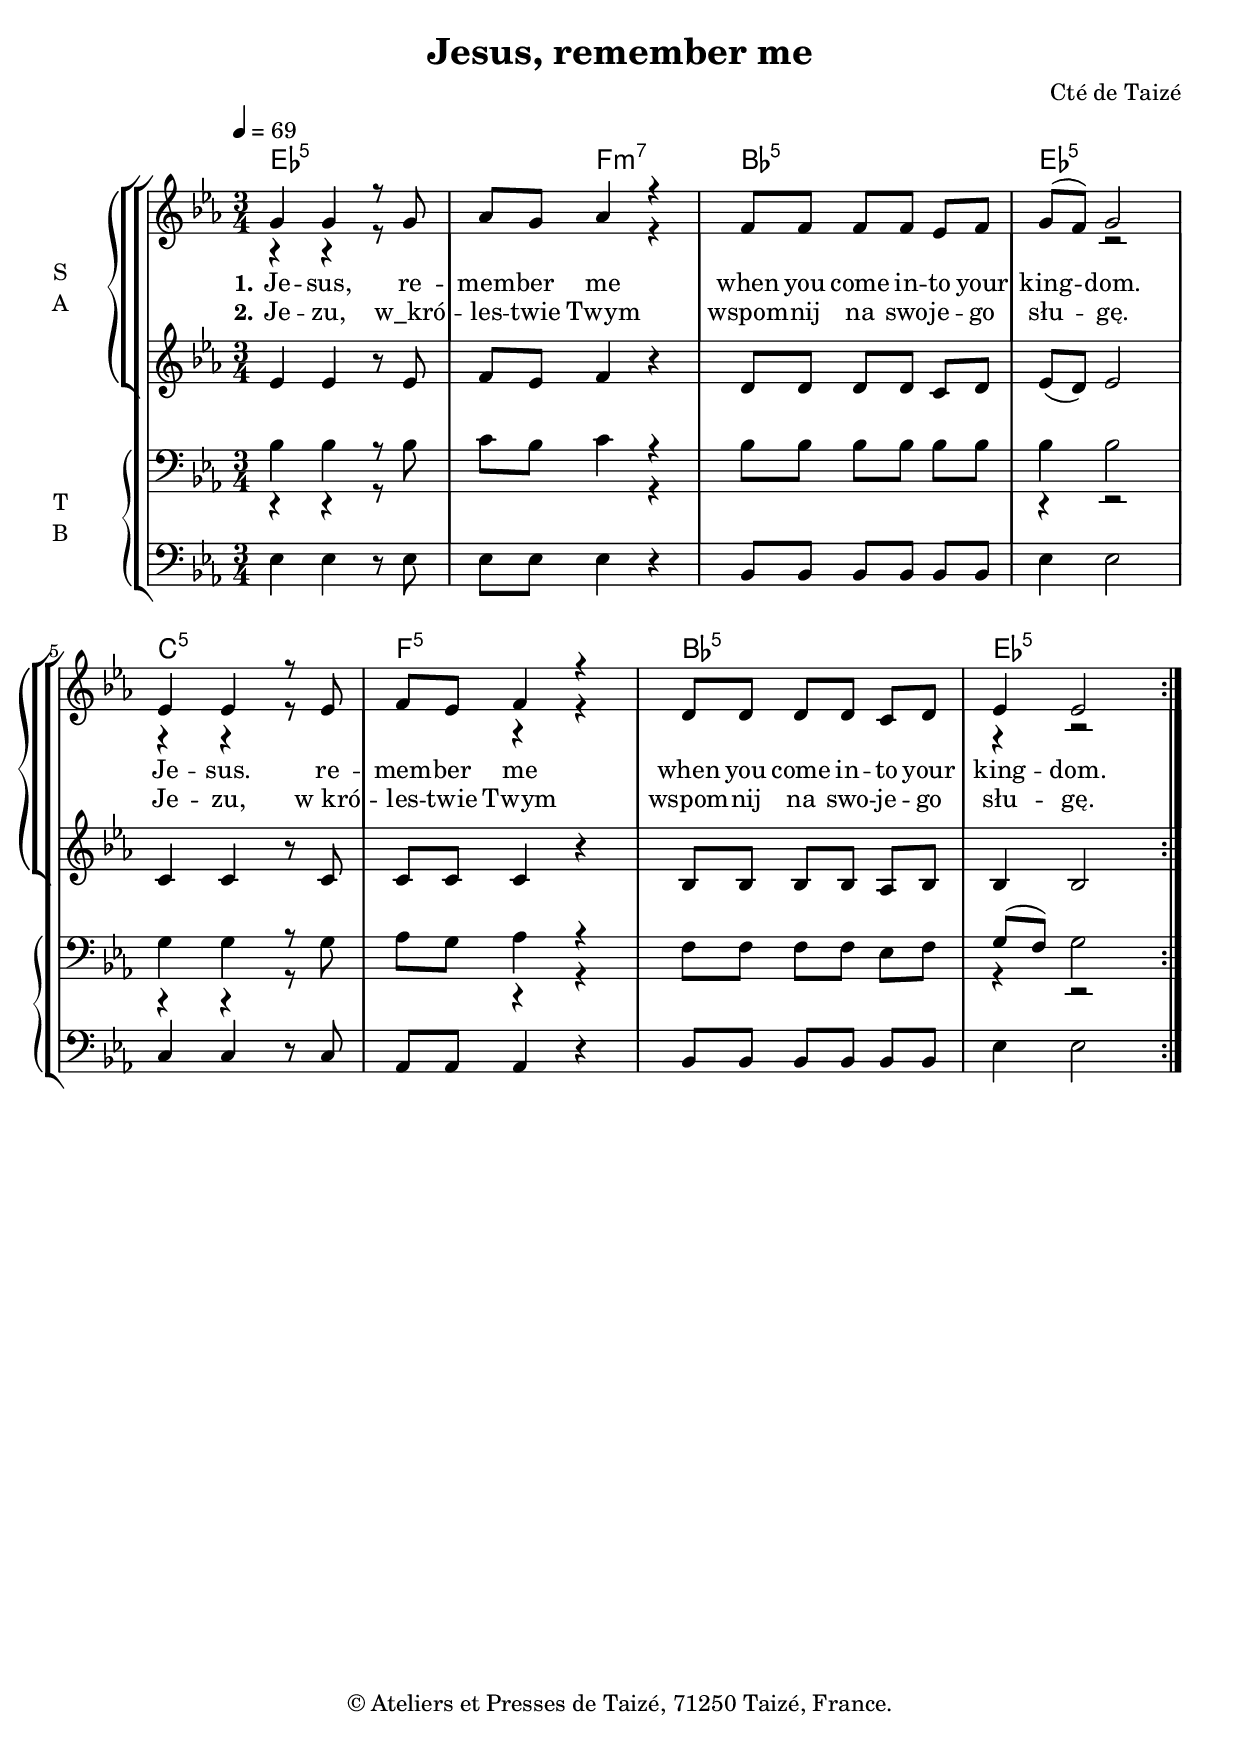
\version "2.24.1"
% automatically converted by musicxml2ly from jesus2.musicxml
\pointAndClickOff

\header {
    title =  "Jesus, remember me"
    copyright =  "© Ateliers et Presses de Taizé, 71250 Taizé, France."
    composer =  "Cté de Taizé"
    encodingsoftware =  "MuseScore 4.2.1"
    encodingdate =  "2025-10-15"
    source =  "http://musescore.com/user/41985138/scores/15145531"
    }

\layout {
    \context { \Score
        autoBeaming = ##f
        }
    }
PartPOneVoiceOne =  \relative g' {
    \repeat volta 2 {
        \clef "treble" \time 3/4 \key es \major | % 1
        \tempo 4=69 \stemUp g4 \stemUp g4 r8 \stemUp g8 | % 2
        \stemUp as8 [ \stemUp g8 ] \stemUp as4 r4 | % 3
        \stemUp f8 [ \stemUp f8 ] \stemUp f8 [ \stemUp f8 ] \stemUp es8
        [ \stemUp f8 ] | % 4
        \stemUp g8 ( [ \stemUp f8 ) ] \stemUp g2 | % 5
        \stemUp es4 \stemUp es4 r8 \stemUp es8 | % 6
        \stemUp f8 [ \stemUp es8 ] \stemUp f4 r4 | % 7
        \stemUp d8 [ \stemUp d8 ] \stemUp d8 [ \stemUp d8 ] \stemUp c8 [
        \stemUp d8 ] | % 8
        \stemUp es4 \stemUp es2 }
    }

PartPOneVoiceOneChords =  \chordmode {
    \repeat volta 2 {
        | % 1
        es4:5 s4 s8 s8 | % 2
        s8 s8 f4:m7 s4 | % 3
        bes8:5 s8 s8 s8 s8 s8 | % 4
        es8:5 s8 s2 | % 5
        c4:m5 s4 s8 s8 | % 6
        f8:m5 s8 s4 s4 | % 7
        bes8:5 s8 s8 s8 s8 s8 | % 8
        es4:5 s2 }
    }

PartPOneVoiceOneLyricsOne =  \lyricmode {\set ignoreMelismata = ##t Je
    -- "sus," re -- mem -- ber me when you come in -- to your king
    --\skip1 "dom." Je -- "sus." re -- mem -- ber me when you come in --
    to your king -- "dom."
    }

PartPOneVoiceOneLyricsTwo =  \lyricmode {\set ignoreMelismata = ##t Je
    -- "zu," "w_kró" -- les -- twie Twym wspom -- nij na swo -- je -- go
    "słu" --\skip1 "gę." Je -- "zu," "w kró" -- les -- twie Twym wspom
    -- nij na swo -- je -- go "słu" -- "gę."
    }

PartPOneVoiceTwo =  \relative c' {
    \repeat volta 2 {
        \clef "treble" \time 3/4 \key es \major | % 1
        r4 r4 r8 s8*5 r4 s1 r2 | % 5
        r4 r4 r8 s4. r4 r4 s2. | % 8
        r4 r2 }
    }

PartPOneVoiceFive =  \relative es' {
    \repeat volta 2 {
        \clef "treble" \time 3/4 \key es \major | % 1
        \stemUp es4 \stemUp es4 r8 \stemUp es8 | % 2
        \stemUp f8 [ \stemUp es8 ] \stemUp f4 r4 | % 3
        \stemUp d8 [ \stemUp d8 ] \stemUp d8 [ \stemUp d8 ] \stemUp c8 [
        \stemUp d8 ] | % 4
        \stemUp es8 ( [ \stemUp d8 ) ] \stemUp es2 | % 5
        \stemUp c4 \stemUp c4 r8 \stemUp c8 | % 6
        \stemUp c8 [ \stemUp c8 ] \stemUp c4 r4 | % 7
        \stemUp bes8 [ \stemUp bes8 ] \stemUp bes8 [ \stemUp bes8 ]
        \stemUp as8 [ \stemUp bes8 ] | % 8
        \stemUp bes4 \stemUp bes2 }
    }

PartPTwoVoiceOne =  \relative bes {
    \repeat volta 2 {
        \clef "bass" \time 3/4 \key es \major | % 1
        \stemDown bes4 \stemDown bes4 r8 \stemDown bes8 | % 2
        \stemDown c8 [ \stemDown bes8 ] \stemDown c4 r4 | % 3
        \stemDown bes8 [ \stemDown bes8 ] \stemDown bes8 [ \stemDown bes8
        ] \stemDown bes8 [ \stemDown bes8 ] | % 4
        \stemDown bes4 \stemDown bes2 | % 5
        \stemDown g4 \stemDown g4 r8 \stemDown g8 | % 6
        \stemDown as8 [ \stemDown g8 ] \stemDown as4 r4 | % 7
        \stemDown f8 [ \stemDown f8 ] \stemDown f8 [ \stemDown f8 ]
        \stemDown es8 [ \stemDown f8 ] | % 8
        \stemUp g8 ( [ \stemUp f8 ) ] \stemDown g2 }
    }

PartPTwoVoiceTwo =  \relative c' {
    \repeat volta 2 {
        \clef "bass" \time 3/4 \key es \major | % 1
        r4 r4 r8 s8*5 r4 s2. | % 4
        r4 r2 | % 5
        r4 r4 r8 s4. r4 r4 s2. | % 8
        r4 r2 }
    }

PartPTwoVoiceFive =  \relative es {
    \repeat volta 2 {
        \clef "bass" \time 3/4 \key es \major | % 1
        \stemDown es4 \stemDown es4 r8 \stemDown es8 | % 2
        \stemDown es8 [ \stemDown es8 ] \stemDown es4 r4 | % 3
        \stemUp bes8 [ \stemUp bes8 ] \stemUp bes8 [ \stemUp bes8 ]
        \stemUp bes8 [ \stemUp bes8 ] | % 4
        \stemDown es4 \stemDown es2 | % 5
        \stemUp c4 \stemUp c4 r8 \stemUp c8 | % 6
        \stemUp as8 [ \stemUp as8 ] \stemUp as4 r4 | % 7
        \stemUp bes8 [ \stemUp bes8 ] \stemUp bes8 [ \stemUp bes8 ]
        \stemUp bes8 [ \stemUp bes8 ] | % 8
        \stemDown es4 \stemDown es2 }
    }


% The score definition
\score {
    <<
        
        \new StaffGroup
        <<
            \new StaffGroup \with { }
            
            <<
                \context ChordNames = "PartPOneVoiceOneChords" { \PartPOneVoiceOneChords}
                \new PianoStaff
                <<
                    \set PianoStaff.instrumentName = \markup { \center-column { \line {"S"} \line {"A"} } }
                    
                    \context Staff = "1" << 
                        \mergeDifferentlyDottedOn\mergeDifferentlyHeadedOn
                        \context Voice = "PartPOneVoiceOne" {  \voiceOne \PartPOneVoiceOne }
                        \new Lyrics \lyricsto "PartPOneVoiceOne" { \set stanza = "1." \PartPOneVoiceOneLyricsOne }
                        \new Lyrics \lyricsto "PartPOneVoiceOne" { \set stanza = "2." \PartPOneVoiceOneLyricsTwo }
                        \context Voice = "PartPOneVoiceTwo" {  \voiceTwo \PartPOneVoiceTwo }
                        >> \context Staff = "2" <<
                        \mergeDifferentlyDottedOn\mergeDifferentlyHeadedOn
                        \context Voice = "PartPOneVoiceFive" {  \PartPOneVoiceFive }
                        >>
                    >>
                
                >>
            \new PianoStaff
            <<
                \set PianoStaff.instrumentName = \markup { \center-column { \line {"T"} \line {"B"} } }
                
                \context Staff = "1" << 
                    \mergeDifferentlyDottedOn\mergeDifferentlyHeadedOn
                    \context Voice = "PartPTwoVoiceOne" {  \voiceOne \PartPTwoVoiceOne }
                    \context Voice = "PartPTwoVoiceTwo" {  \voiceTwo \PartPTwoVoiceTwo }
                    >> \context Staff = "2" <<
                    \mergeDifferentlyDottedOn\mergeDifferentlyHeadedOn
                    \context Voice = "PartPTwoVoiceFive" {  \PartPTwoVoiceFive }
                    >>
                >>
            
            >>
        
        >>
    \layout {}
    % To create MIDI output, uncomment the following line:
    %  \midi {\tempo 4 = 69 }
    }

